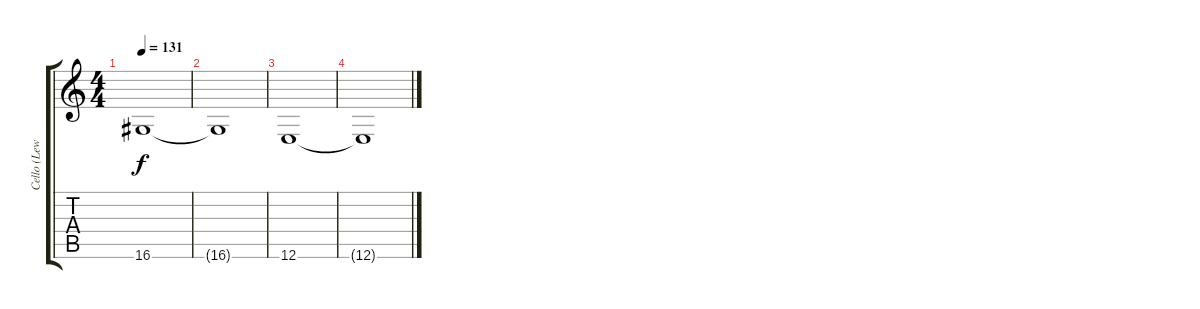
\track ("Cello (Lewis Patzner)" "Cello (Lew") {instrument cello}
\staff {score tabs}
\tuning (E4 B3 G3 D3 A2 E2) {hide}
\ts (4 4)
\tempo 131
\clef g2
\ks c
16.6.1{dy f} |
16.6{t}.1 |
12.6.1 |
12.6{t}.1
